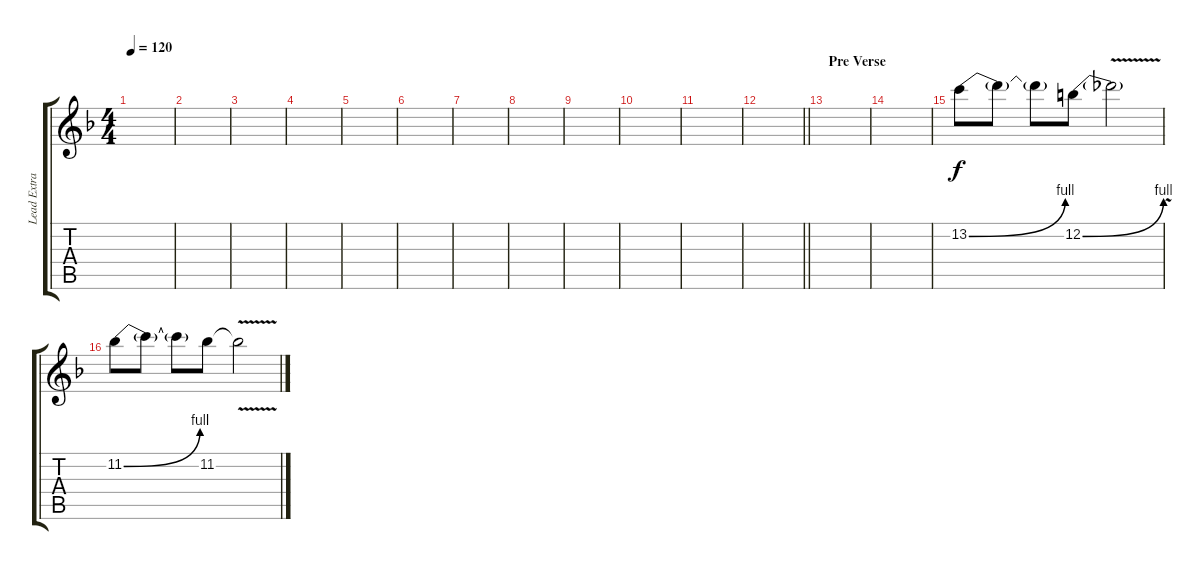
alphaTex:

\track ("Lead Extra" "Lead Extra") {instrument distortionguitar}
\staff {score tabs}
\tuning (E4 B3 G3 D3 A2 D2) {hide}
\ts (4 4)
\tempo 120
\clef g2
\ks f
|
|
|
|
|
|
|
|
|
|
|
\barLineRight lightlight
|
\section ("" "Pre Verse")
|
|
13.2{be (bend 0 0 60 4)}.8 13.2{t}.8 13.2{t}.8 12.2{be (bend 0 0 60 4)}.8 12.2{v t}.2 |
11.2{be (bend 0 0 60 4)}.8 11.2{t}.8 11.2{t}.8 11.2.8 11.2{v t}.2
